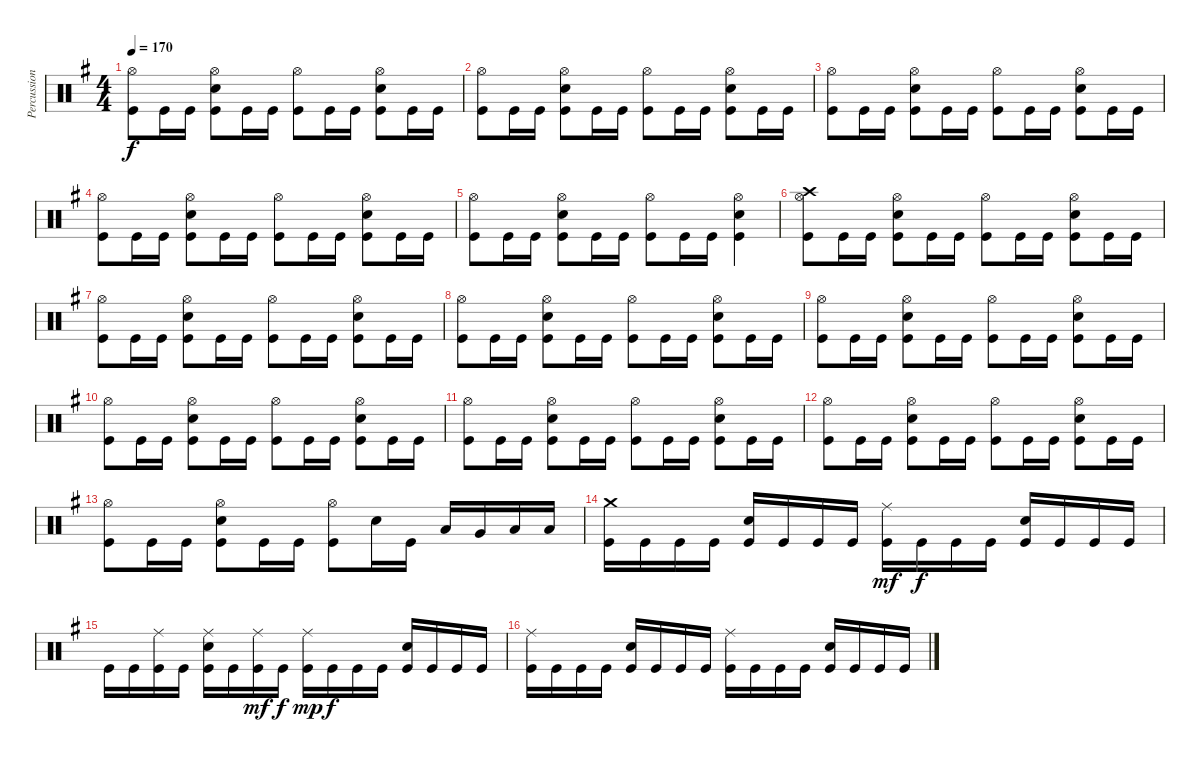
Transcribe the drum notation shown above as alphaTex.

\track ("Percussion" "Percussion") {instrument percussion}
\staff {score}
\articulation defaults
\ts (4 4)
\tempo 170
\clef neutral
\ks g
("Hi-Hat (open)" "Kick (hit)").8{dy f} "Kick (hit)".16 "Kick (hit)".16 ("Hi-Hat (open)" "Snare (hit) 2" "Kick (hit)").8 "Kick (hit)".16 "Kick (hit)".16 ("Hi-Hat (open)" "Kick (hit)").8 "Kick (hit)".16 "Kick (hit)".16 ("Hi-Hat (open)" "Snare (hit) 2" "Kick (hit)").8 "Kick (hit)".16 "Kick (hit)".16 |
("Hi-Hat (open)" "Kick (hit)").8 "Kick (hit)".16 "Kick (hit)".16 ("Hi-Hat (open)" "Snare (hit) 2" "Kick (hit)").8 "Kick (hit)".16 "Kick (hit)".16 ("Hi-Hat (open)" "Kick (hit)").8 "Kick (hit)".16 "Kick (hit)".16 ("Hi-Hat (open)" "Snare (hit) 2" "Kick (hit)").8 "Kick (hit)".16 "Kick (hit)".16 |
("Hi-Hat (open)" "Kick (hit)").8 "Kick (hit)".16 "Kick (hit)".16 ("Hi-Hat (open)" "Snare (hit) 2" "Kick (hit)").8 "Kick (hit)".16 "Kick (hit)".16 ("Hi-Hat (open)" "Kick (hit)").8 "Kick (hit)".16 "Kick (hit)".16 ("Hi-Hat (open)" "Snare (hit) 2" "Kick (hit)").8 "Kick (hit)".16 "Kick (hit)".16 |
("Hi-Hat (open)" "Kick (hit)").8 "Kick (hit)".16 "Kick (hit)".16 ("Hi-Hat (open)" "Snare (hit) 2" "Kick (hit)").8 "Kick (hit)".16 "Kick (hit)".16 ("Hi-Hat (open)" "Kick (hit)").8 "Kick (hit)".16 "Kick (hit)".16 ("Hi-Hat (open)" "Snare (hit) 2" "Kick (hit)").8 "Kick (hit)".16 "Kick (hit)".16 |
("Hi-Hat (open)" "Kick (hit)").8 "Kick (hit)".16 "Kick (hit)".16 ("Hi-Hat (open)" "Snare (hit) 2" "Kick (hit)").8 "Kick (hit)".16 "Kick (hit)".16 ("Hi-Hat (open)" "Kick (hit)").8 "Kick (hit)".16 "Kick (hit)".16 ("Hi-Hat (open)" "Snare (hit) 2" "Kick (hit)").4 |
("Crash high (hit)" "Hi-Hat (open)" "Kick (hit)").8 "Kick (hit)".16 "Kick (hit)".16 ("Hi-Hat (open)" "Snare (hit) 2" "Kick (hit)").8 "Kick (hit)".16 "Kick (hit)".16 ("Hi-Hat (open)" "Kick (hit)").8 "Kick (hit)".16 "Kick (hit)".16 ("Hi-Hat (open)" "Snare (hit) 2" "Kick (hit)").8 "Kick (hit)".16 "Kick (hit)".16 |
("Hi-Hat (open)" "Kick (hit)").8 "Kick (hit)".16 "Kick (hit)".16 ("Hi-Hat (open)" "Snare (hit) 2" "Kick (hit)").8 "Kick (hit)".16 "Kick (hit)".16 ("Hi-Hat (open)" "Kick (hit)").8 "Kick (hit)".16 "Kick (hit)".16 ("Hi-Hat (open)" "Snare (hit) 2" "Kick (hit)").8 "Kick (hit)".16 "Kick (hit)".16 |
("Hi-Hat (open)" "Kick (hit)").8 "Kick (hit)".16 "Kick (hit)".16 ("Hi-Hat (open)" "Snare (hit) 2" "Kick (hit)").8 "Kick (hit)".16 "Kick (hit)".16 ("Hi-Hat (open)" "Kick (hit)").8 "Kick (hit)".16 "Kick (hit)".16 ("Hi-Hat (open)" "Snare (hit) 2" "Kick (hit)").8 "Kick (hit)".16 "Kick (hit)".16 |
("Hi-Hat (open)" "Kick (hit)").8 "Kick (hit)".16 "Kick (hit)".16 ("Hi-Hat (open)" "Snare (hit) 2" "Kick (hit)").8 "Kick (hit)".16 "Kick (hit)".16 ("Hi-Hat (open)" "Kick (hit)").8 "Kick (hit)".16 "Kick (hit)".16 ("Hi-Hat (open)" "Snare (hit) 2" "Kick (hit)").8 "Kick (hit)".16 "Kick (hit)".16 |
("Hi-Hat (open)" "Kick (hit)").8 "Kick (hit)".16 "Kick (hit)".16 ("Hi-Hat (open)" "Snare (hit) 2" "Kick (hit)").8 "Kick (hit)".16 "Kick (hit)".16 ("Hi-Hat (open)" "Kick (hit)").8 "Kick (hit)".16 "Kick (hit)".16 ("Hi-Hat (open)" "Snare (hit) 2" "Kick (hit)").8 "Kick (hit)".16 "Kick (hit)".16 |
("Hi-Hat (open)" "Kick (hit)").8 "Kick (hit)".16 "Kick (hit)".16 ("Hi-Hat (open)" "Snare (hit) 2" "Kick (hit)").8 "Kick (hit)".16 "Kick (hit)".16 ("Hi-Hat (open)" "Kick (hit)").8 "Kick (hit)".16 "Kick (hit)".16 ("Hi-Hat (open)" "Snare (hit) 2" "Kick (hit)").8 "Kick (hit)".16 "Kick (hit)".16 |
("Hi-Hat (open)" "Kick (hit)").8 "Kick (hit)".16 "Kick (hit)".16 ("Hi-Hat (open)" "Snare (hit) 2" "Kick (hit)").8 "Kick (hit)".16 "Kick (hit)".16 ("Hi-Hat (open)" "Kick (hit)").8 "Kick (hit)".16 "Kick (hit)".16 ("Hi-Hat (open)" "Snare (hit) 2" "Kick (hit)").8 "Kick (hit)".16 "Kick (hit)".16 |
("Hi-Hat (open)" "Kick (hit)").8 "Kick (hit)".16 "Kick (hit)".16 ("Hi-Hat (open)" "Snare (hit) 2" "Kick (hit)").8 "Kick (hit)".16 "Kick (hit)".16 ("Hi-Hat (open)" "Kick (hit)").8 "Snare (hit) 2".16 "Kick (hit)".16 "Low Tom (hit)".16 "Very Low Tom (hit)".16 "Low Floor Tom (hit)".16 "Low Floor Tom (hit)".16 |
("Crash medium (hit)" "Kick (hit)").16 "Kick (hit)".16 "Kick (hit)".16 "Kick (hit)".16 ("Snare (hit) 2" "Kick (hit)").16 "Kick (hit)".16 "Kick (hit)".16 "Kick (hit)".16 ("Ride (middle)" "Kick (hit)").16{dy mf} "Kick (hit)".16{dy f} "Kick (hit)".16 "Kick (hit)".16 ("Snare (hit) 2" "Kick (hit)").16 "Kick (hit)".16 "Kick (hit)".16 "Kick (hit)".16 |
"Kick (hit)".16 "Kick (hit)".16 ("Ride (middle)" "Kick (hit)").16 "Kick (hit)".16 ("Ride (middle)" "Snare (hit) 2" "Kick (hit)").16 "Kick (hit)".16 ("Ride (middle)" "Kick (hit)").16{dy mf} "Kick (hit)".16{dy f} ("Ride (middle)" "Kick (hit)").16{dy mp} "Kick (hit)".16{dy f} "Kick (hit)".16 "Kick (hit)".16 ("Snare (hit) 2" "Kick (hit)").16 "Kick (hit)".16 "Kick (hit)".16 "Kick (hit)".16 |
("Ride (middle)" "Kick (hit)").16 "Kick (hit)".16 "Kick (hit)".16 "Kick (hit)".16 ("Snare (hit) 2" "Kick (hit)").16 "Kick (hit)".16 "Kick (hit)".16 "Kick (hit)".16 ("Ride (middle)" "Kick (hit)").16 "Kick (hit)".16 "Kick (hit)".16 "Kick (hit)".16 ("Snare (hit) 2" "Kick (hit)").16 "Kick (hit)".16 "Kick (hit)".16 "Kick (hit)".16
